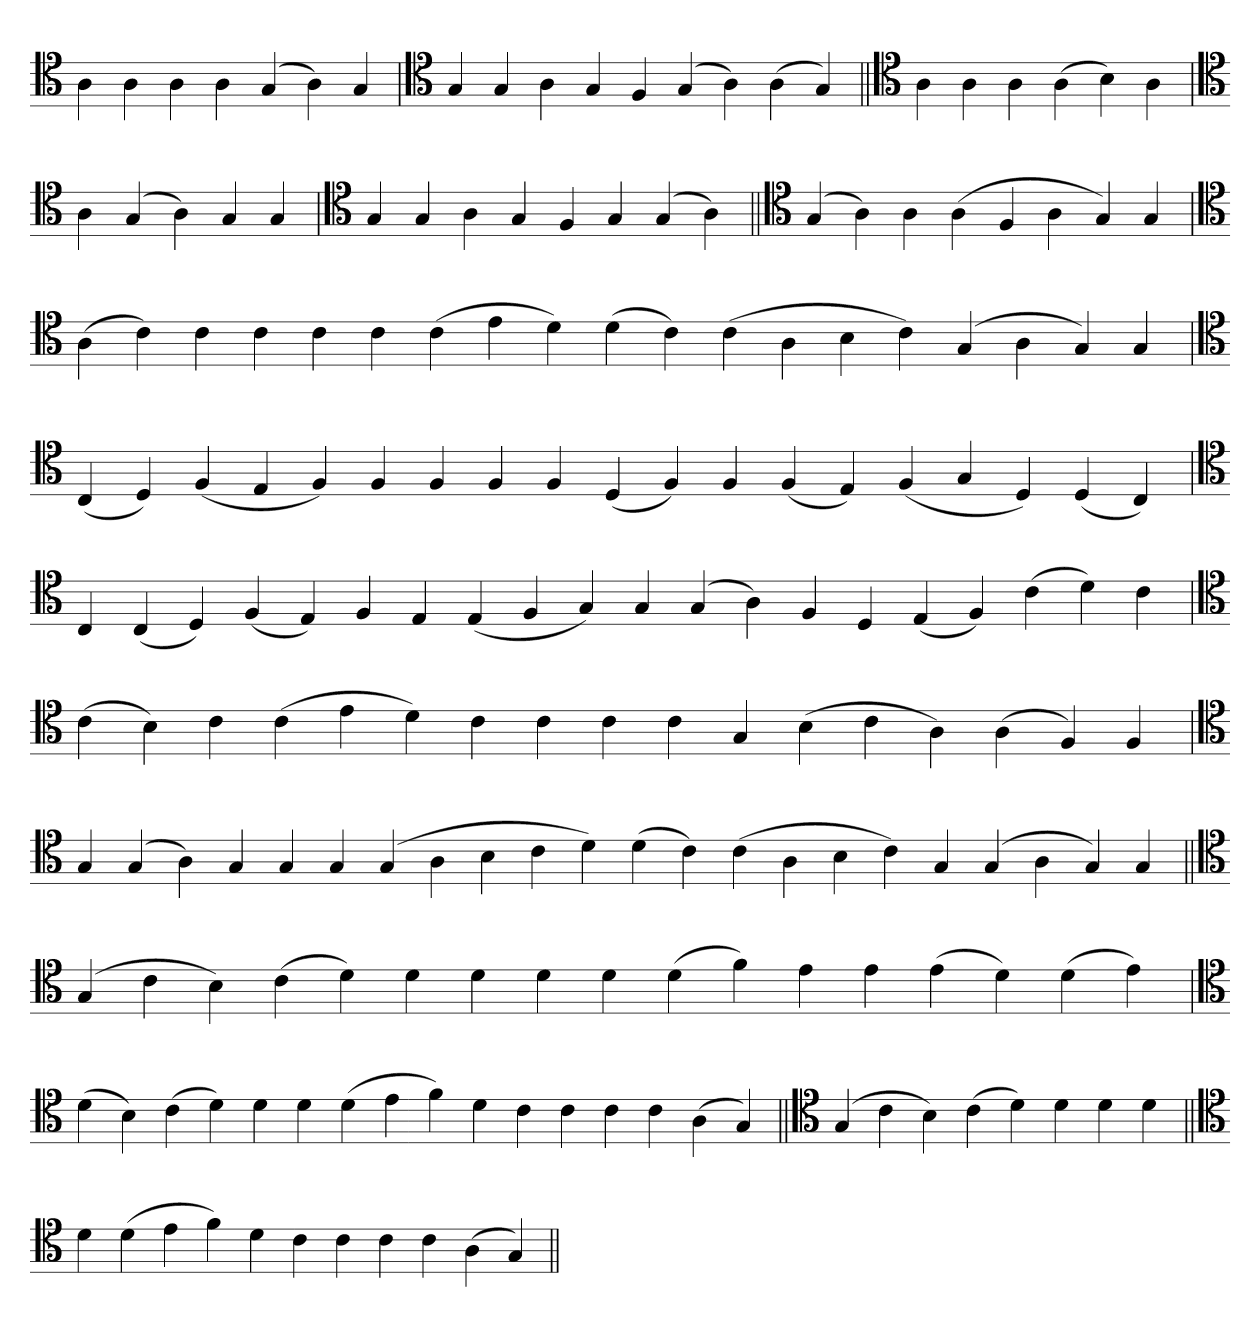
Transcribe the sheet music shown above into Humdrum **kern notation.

**kern
*part1
*staff1
*clefC4
=
4A
4A
4A
4A
(4G
4A)
4G
=`
*clefC4
4G
4G
4A
4G
4F
(4G
4A)
(4A
4G)
=||
*clefC4
4A
4A
4A
(4A
4B)
4A
=`
*clefC4
4A
(4G
4A)
4G
4G
=`
*clefC4
4G
4G
4A
4G
4F
4G
(4G
4A)
=||
*clefC4
(4G
4A)
4A
(4A
4F
4A
4G)
4G
=`
*clefC4
(4A
4c)
4c
4c
4c
4c
(4c
4e
4d)
(4d
4c)
(4c
4A
4B
4c)
(4G
4A
4G)
4G
=
*clefC4
(4C
4D)
(4F
4E
4F)
4F
4F
4F
4F
(4D
4F)
4F
(4F
4E)
(4F
4G
4D)
(4D
4C)
='
*clefC4
4C
(4C
4D)
(4F
4E)
4F
4E
(4E
4F
4G)
4G
(4G
4A)
4F
4D
(4E
4F)
(4c
4d)
4c
=
*clefC4
(4c
4B)
4c
(4c
4e
4d)
4c
4c
4c
4c
4G
(4B
4c
4A)
(4A
4F)
4F
='
*clefC4
4G
(4G
4A)
4G
4G
4G
(4G
4A
4B
4c
4d)
(4d
4c)
(4c
4A
4B
4c)
4G
(4G
4A
4G)
4G
=||
*clefC4
(4G
4c
4B)
(4c
4d)
4d
4d
4d
4d
(4d
4f)
4e
4e
(4e
4d)
(4d
4e)
=
*clefC4
(4d
4B)
(4c
4d)
4d
4d
(4d
4e
4f)
4d
4c
4c
4c
4c
(4A
4G)
=||
*clefC4
(4G
4c
4B)
(4c
4d)
4d
4d
4d
=||
*clefC4
4d
(4d
4e
4f)
4d
4c
4c
4c
4c
(4A
4G)
=||
*-
